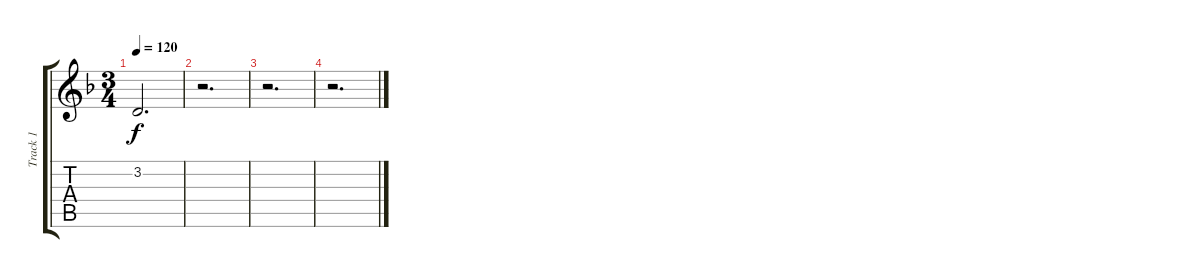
\track ("Track 1" "Track 1") {instrument cello}
\staff {score tabs}
\tuning (E4 B3 G3 D3 A2 E2) {hide}
\ts (3 4)
\tempo 120
\clef g2
\ks dminor
3.2{t}.2{d dy f} |
r.2{d} |
r.2{d} |
r.2{d}
